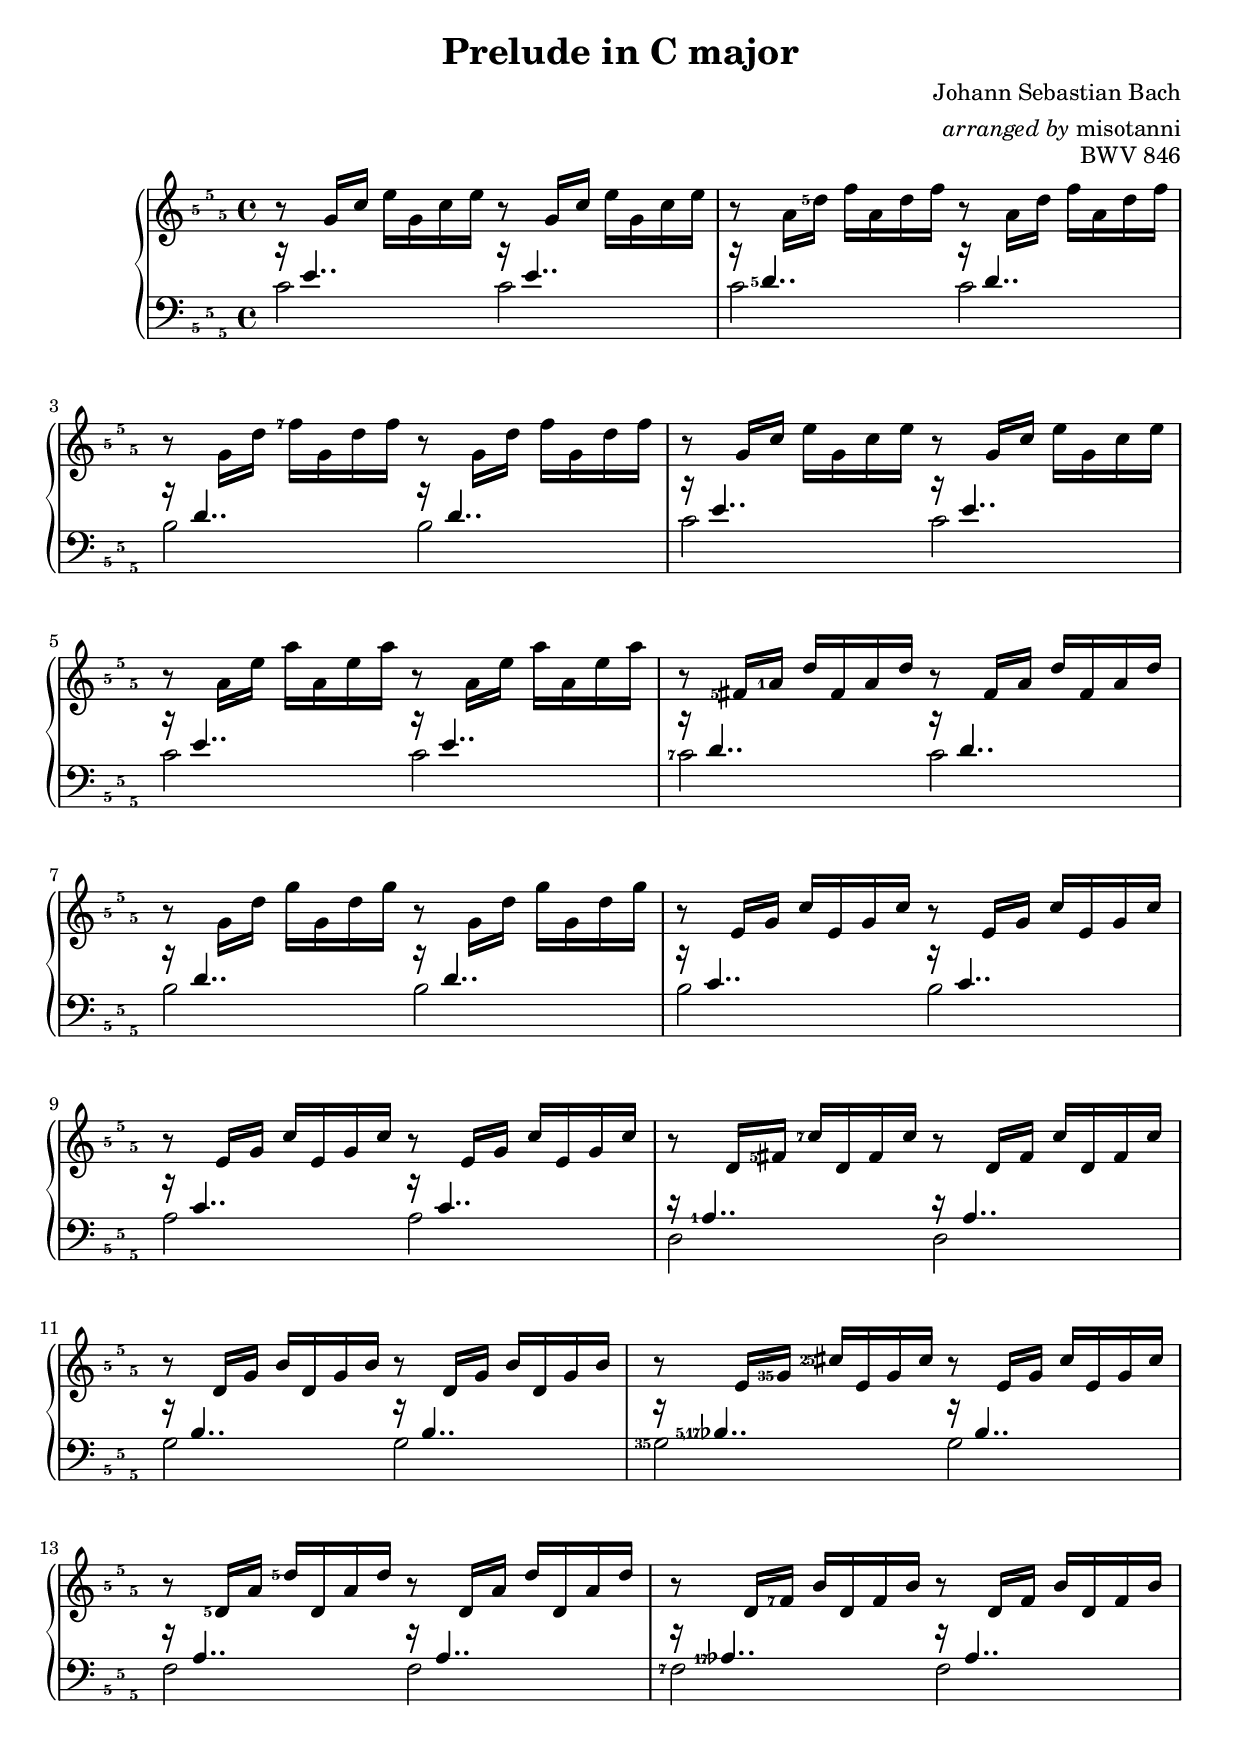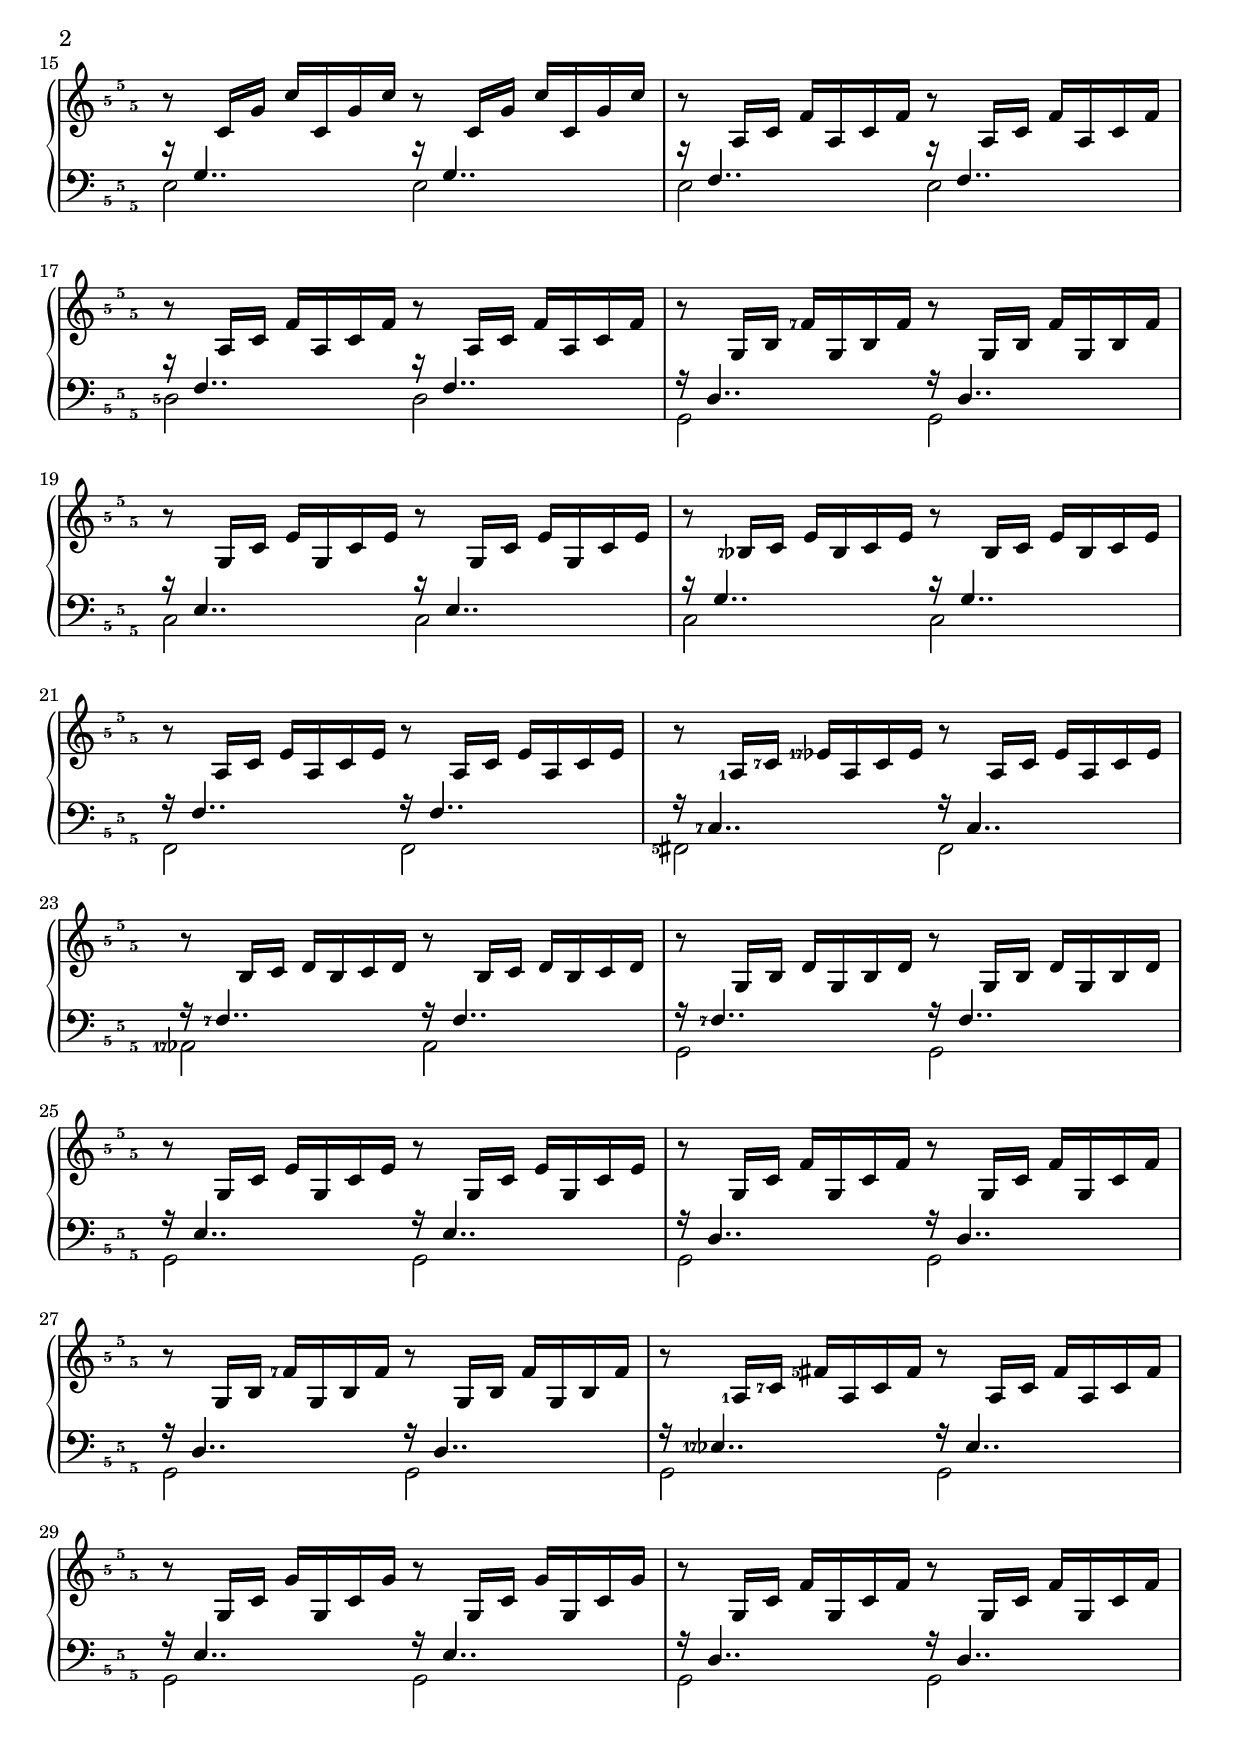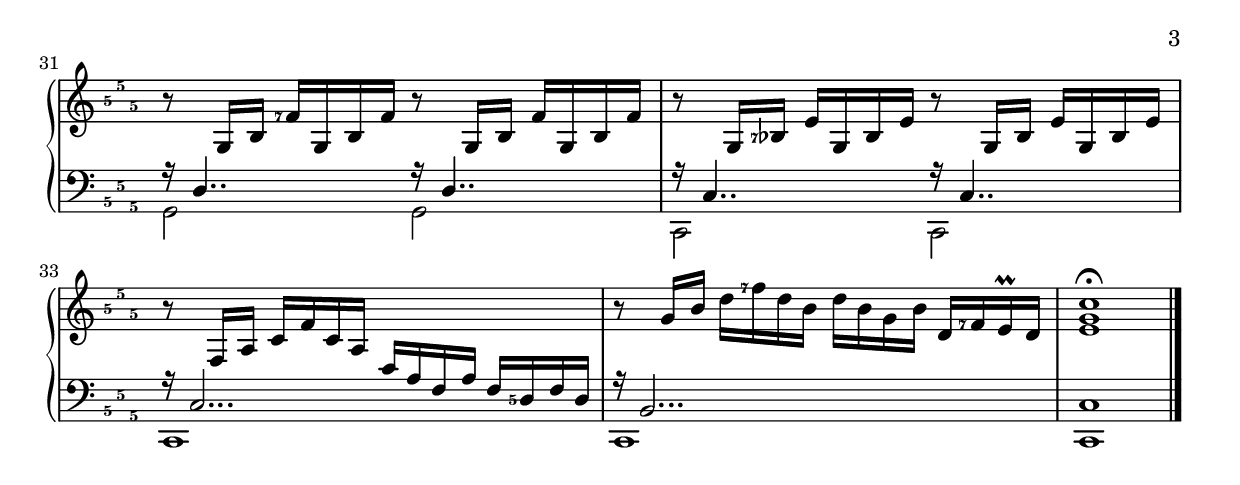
\version "2.19.22"
\include "../fjs.ly"

\pointAndClickOff

\header {
  title = "Prelude in C major"
  composer = "Johann Sebastian Bach"
  arranger = \markup {\italic {arranged by} misotanni}
  opus = "BWV 846"
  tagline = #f
}

\score {
  \new PianoStaff <<
    \new Staff = "upper" {
      \time 4/4
      \clef treble
      \key c \major
      %{\once%} \override Staff.KeySignature.stencil = #ly:text-interface::print
      %{\once%} \override Staff.KeySignature.text = \markup {
        \fontsize #-6 \raise #-1/2 \number 5
        \fontsize #-6 \raise #+1   \number 5
        \fontsize #-6 \raise #-1   \number 5
      }
      \relative c''' {
        | r8 g,16 c e g, c e                        r8 g,16 c e g, c e         
        | r8 a,16 \fi d! f a, d f                   r8 a,16 d f a, d f                   
        | r8 g,16 d' \se f! g, d' f                 r8 g,16 d' f g, d' f                 
        | r8 g,16 c e g, c e                        r8 g,16 c e g, c e                       
        | r8 a,16 e' a a, e' a                      r8 a,16 e' a a, e' a                     
        | r8 \os 5 f,!16 \on a! d f, a d            r8 f,16 a d f, a d             
        | r8 g,16 d' g g, d' g                      r8 g,16 d' g g, d' g                     
        | r8 e,16 g c e, g c                        r8 e,16 g c e, g c                       
        | r8 e,16 g c e, g c                        r8 e,16 g c e, g c                       
        | r8 d,16 \os 5 f! \se c'! d, f c'          r8 d,16 f c' d, f c'           
        | r8 d,16 g b d, g b                        r8 d,16 g b d, g b                       
        | r8 e,16 \o 35 g! \os 25 cis! e, g cis     r8 e,16 g cis e, g cis  
        | r8 \fi d,!16 a' \fi d! d, a' d            r8 d,16 a' d d, a' d       
        | r8 d,16 \se f! b d, f b                   r8 d,16 f b d, f b                   
        | r8 c,16 g' c c, g' c                      r8 c,16 g' c c, g' c                     
        | r8 a,16 c f a, c f                        r8 a,16 c f a, c f                       
        | r8 a,16 c f a, c f                        r8 a,16 c f a, c f                       
        | r8 g,16 b \se f'! g, b f'                 r8 g,16 b f' g, b f'                 
        | r8 g,16 c e g, c e                        r8 g,16 c e g, c e                       
        | r8 \of 7 b!16 c e b c e                   r8 b16 c e b c e             
        | r8 a,16 c e a, c e                        r8 a,16 c e a, c e                       
        | r8 \on a,!16 \se c! \of 17 es! a, c es    r8 a,16 c es a, c es      
        | r8 b16 c d b c d                          r8 b16 c d b c d                         
        | r8 g,16 b d g, b d                        r8 g,16 b d g, b d                       
        | r8 g,16 c e g, c e                        r8 g,16 c e g, c e                       
        | r8 g,16 c f g, c f                        r8 g,16 c f g, c f                       
        | r8 g,16 b \se f'! g, b f'                 r8 g,16 b f' g, b f'                   
        | r8 \on a,!16 \se c! \os 5 fis! a, c fis   r8 a,16 c fis a, c fis     
        | r8 g,16 c g' g, c g'                      r8 g,16 c g' g, c g'                     
        | r8 g,16 c f g, c f                        r8 g,16 c f g, c f                       
        | r8 g,16 b \se f'! g, b f'                 r8 g,16 b f' g, b f'                   
        | r8 g,16 \of 7 bes! e g, bes e             r8 g,16 bes e g, bes e        
        | r8 f,16 a c f c a \change Staff = "lower" \stemUp c a f a f \fi d! f d
        \change Staff = "upper" \stemNeutral
        | r8 g'16 b d \se f! d b d b g b d, \se f! e\prall d
        | <e g c>1\fermata |
      }
    }
    \new Staff = "lower" {
      \time 4/4
      \clef bass
      \key c \major
      %{\once%} \override Staff.KeySignature.stencil = #ly:text-interface::print
      %{\once%} \override Staff.KeySignature.text = \markup {
        \fontsize #-6 \raise #-3/2 \number 5
        \fontsize #-6 \raise #0    \number 5
        \fontsize #-6 \raise #-4/2 \number 5
      }
      << \relative c' {
        | r16 e4.. r16 e4.. | r16 \fi d!4.. r16 d4..
        | r16 d4.. r16 d4.. | r16 e4.. r16 e4..
        | r16 e4.. r16 e4.. | r16 d4.. r16 d4..
        | r16 d4.. r16 d4.. | r16 c4.. r16 c4..
        | r16 c4.. r16 c4.. | r16 \on a!4.. r16 a4..
        | r16 b4.. r16 b4.. | r16 \of "5,17" b!4.. r16 b4.. |
        | r16 a4.. r16 a4.. | r16 \sef a!4.. r16 a4.. |
        | r16 g4.. r16 g4.. | r16 f4.. r16 f4..
        | r16 f4.. r16 f4.. | r16 d4.. r16 d4.. 
        | r16 e4.. r16 e4.. | r16 g4.. r16 g4.. 
        | r16 f4.. r16 f4.. | r16 \se c!4.. r16 c4.. 
        | r16 \se f!4.. r16 f4.. | r16 \se f!4.. r16 f4.. 
        | r16 e4.. r16 e4.. | r16 d4.. r16 d4.. 
        | r16 d4.. r16 d4.. | r16 \sef e!4.. r16 e4.. 
        | r16 e4.. r16 e4.. | r16 d4.. r16 d4.. 
        | r16 d4.. r16 d4.. | r16 c4.. r16 c4.. 
        | r16 c2... | r16 b2...
        | c1 |
      } \\ \relative c' {
        | c2 c | c c | b b | c c
        | c2 c | \se c! c | b b | b b
        | a a | d, d | g g | \o 35 g! g 
        | f f | \se f! f | e e | e e 
        | \fi d! d | g, g | c c | c c 
        | f, f | \os 5 fis! fis | \sef as! as | g g
        | g g | g g | g g | g g
        | g g | g g | g g | c, c
        | c1 | c1 | c1 | \bar "|."
      } >>
    }
  >>
  %\midi {}
  \layout {}
}
